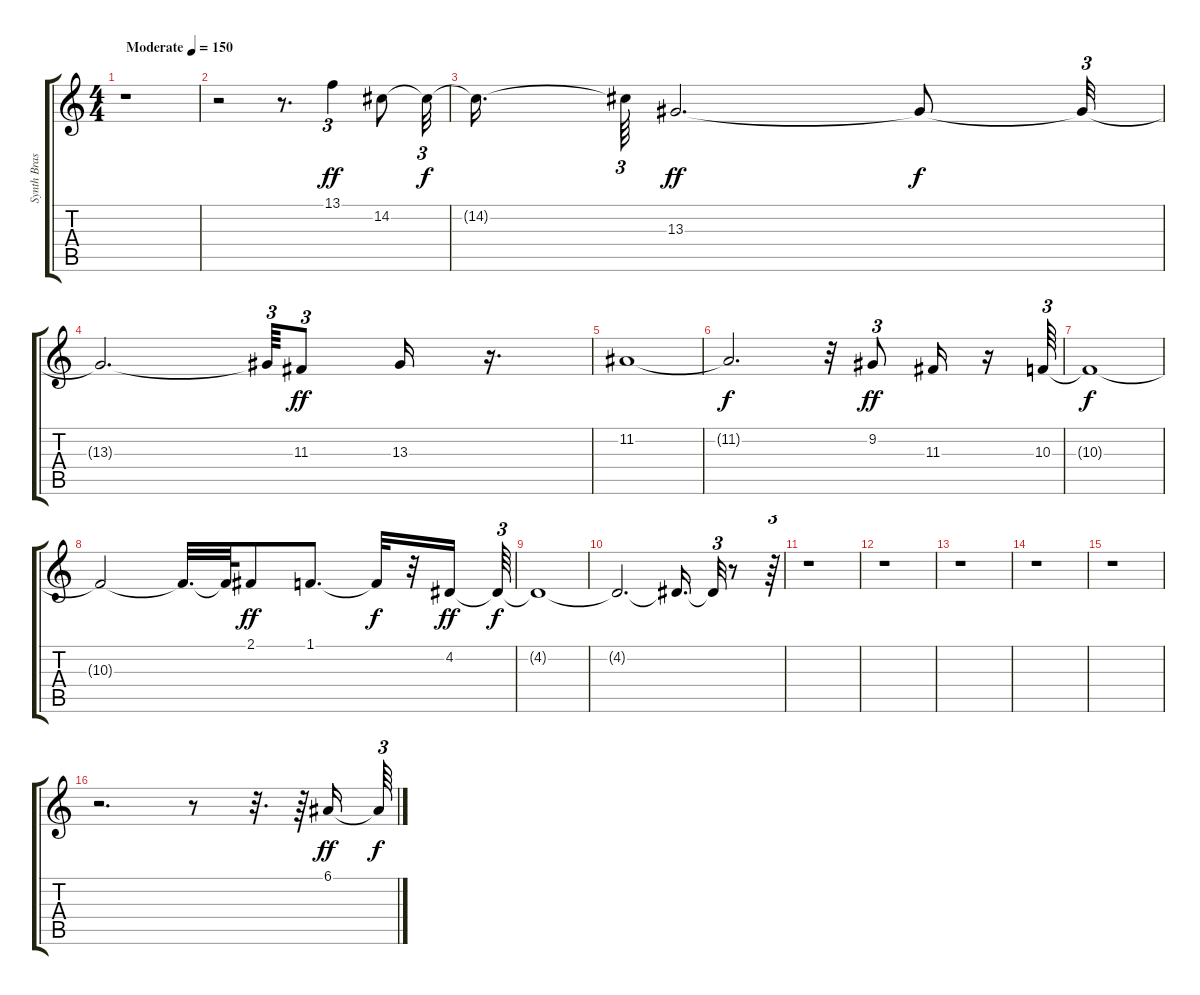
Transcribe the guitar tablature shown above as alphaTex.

\track ("Synth Brass" "Synth Bras") {instrument synthbrass1}
\staff {score tabs}
\tuning (E4 B3 G3 D3 A2 E2) {hide}
\ts (4 4)
\tempo (150 "Moderate")
\clef g2
\ks c
r.1{dy ff instrument synthbrass1} |
r.2 r.8{d} 13.1.4{tu (3 2)} 14.2.8 14.2{t}.32{tu (3 2) dy f} |
14.2{t}.16{d} 14.2{t}.64{tu (3 2)} 13.3.2{d dy ff} 13.3{t}.8{dy f} 13.3{t}.32{tu (3 2)} |
13.3{t}.2{d} 13.3{t}.64{tu (3 2)} 11.3.8{tu (3 2) dy ff} 13.3.16 r.16{d} |
11.2.1 |
11.2{t}.2{d dy f} r.32 9.2.8{tu (3 2) dy ff} 11.3.16 r.16 10.3.64{tu (3 2)} |
10.3{t}.1{dy f} |
10.3{t}.2 10.3{t}.32{d} 10.3{t}.64 2.1.8{dy ff} 1.1.8{d} 1.1{t}.32{dy f} r.32 4.2.16{dy ff} 4.2{t}.64{tu (3 2) dy f} |
4.2{t}.1 |
4.2{t}.2{d} 4.2{t}.16{d} 4.2{t}.32{tu (3 2)} r.8 r.64{tu (3 2)} |
r.1 |
r.1 |
r.1 |
r.1 |
r.1 |
r.2{d} r.8 r.32{d} r.64 6.1.16{dy ff} 6.1{t}.64{tu (3 2) dy f}
